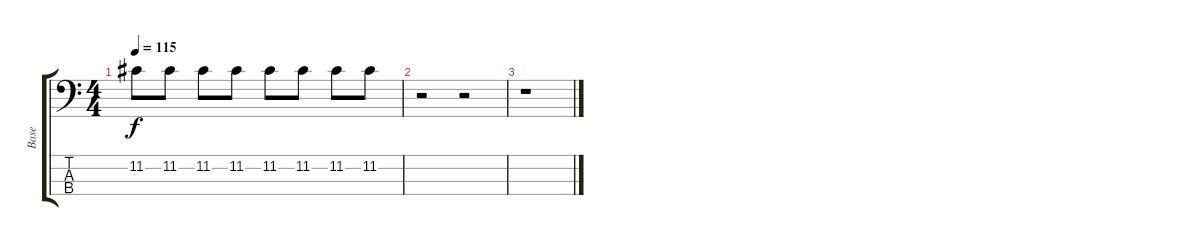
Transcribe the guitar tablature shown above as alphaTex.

\track ("Base" "Base") {instrument electricbassfinger}
\staff {score tabs}
\tuning (G2 D2 A1 E1) {hide}
\ts (4 4)
\tempo 115
\clef f4
\ks c
11.2.8{dy f} 11.2.8 11.2.8 11.2.8 11.2.8 11.2.8 11.2.8 11.2.8 |
r.2 r.2 |
r.1
